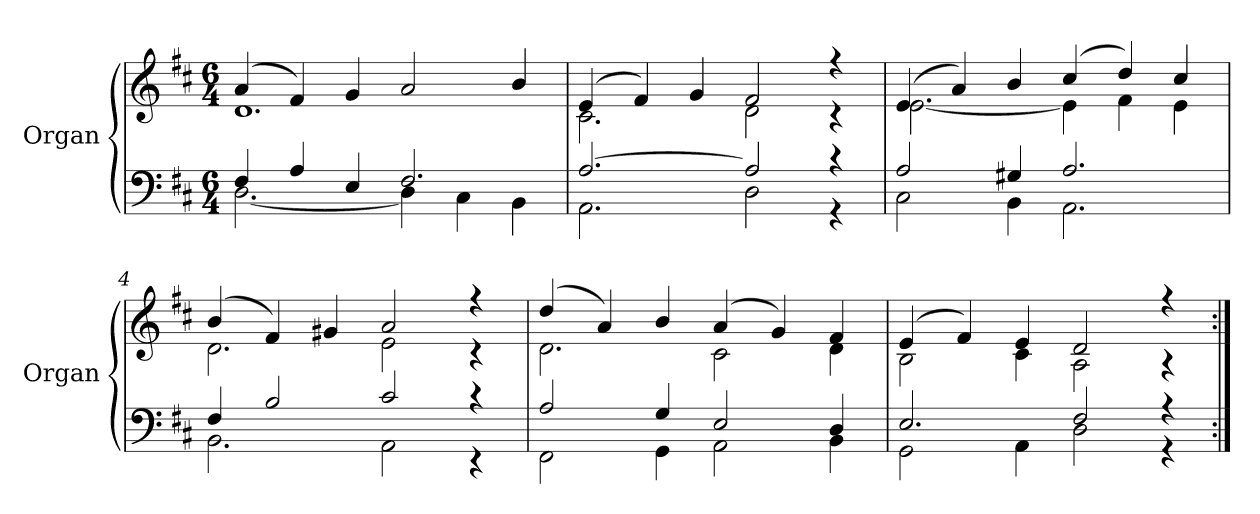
**kern	**kern
*part1	*part1
*staff2	*staff1
*I"Organ	*
*I'Organ	*
*clefF4	*clefG2
*k[f#c#]	*k[f#c#]
*M6/4	*M6/4
=1	=1
*^	*^
4F#/	[<2.D\	(>4a/	1.d
4A/	.	4f#/)	.
4E/	.	4g/	.
2.F#/	4D\]	2a/	.
.	4C#\	.	.
.	4BB\	4b/	.
=2	=2	=2	=2
[>2.A/	2.AA\	(>4e/	2.c#\
.	.	4f#/)	.
.	.	4g/	.
2A/]	2D\	2f#/	2d\
4r	4r	4r	4r
=3	=3	=3	=3
2A/	2C#\	(>4e/	[<2.e\
.	.	4a/)	.
4G#X/	4BB\	4b/	.
2.A/	2.AA\	(>4cc#/	4e\]
.	.	4dd/)	4f#\
.	.	4cc#/	4e\
=4	=4	=4	=4
4F#/	2.BB\	(>4b/	2.d\
2B/	.	4f#/)	.
.	.	4g#X/	.
2c#/	2AA\	2a/	2e\
4r	4r	4r	4r
=5	=5	=5	=5
2A/	2FF#\	(>4dd/	2.d\
.	.	4a/)	.
4G/	4GG\	4b/	.
2E/	2AA\	(>4a/	2c#\
.	.	4g/)	.
4D/	4BB\	4f#/	4d\
=6	=6	=6	=6
2.E/	2GG\	(>4e/	2B\
.	.	4f#/)	.
.	4AA\	4e/	4c#\
2F#/	2D\	2d/	2A\
4r	4r	4r	4r
*v	*v	*	*
*	*v	*v
=:|!	=:|!
*-	*-
